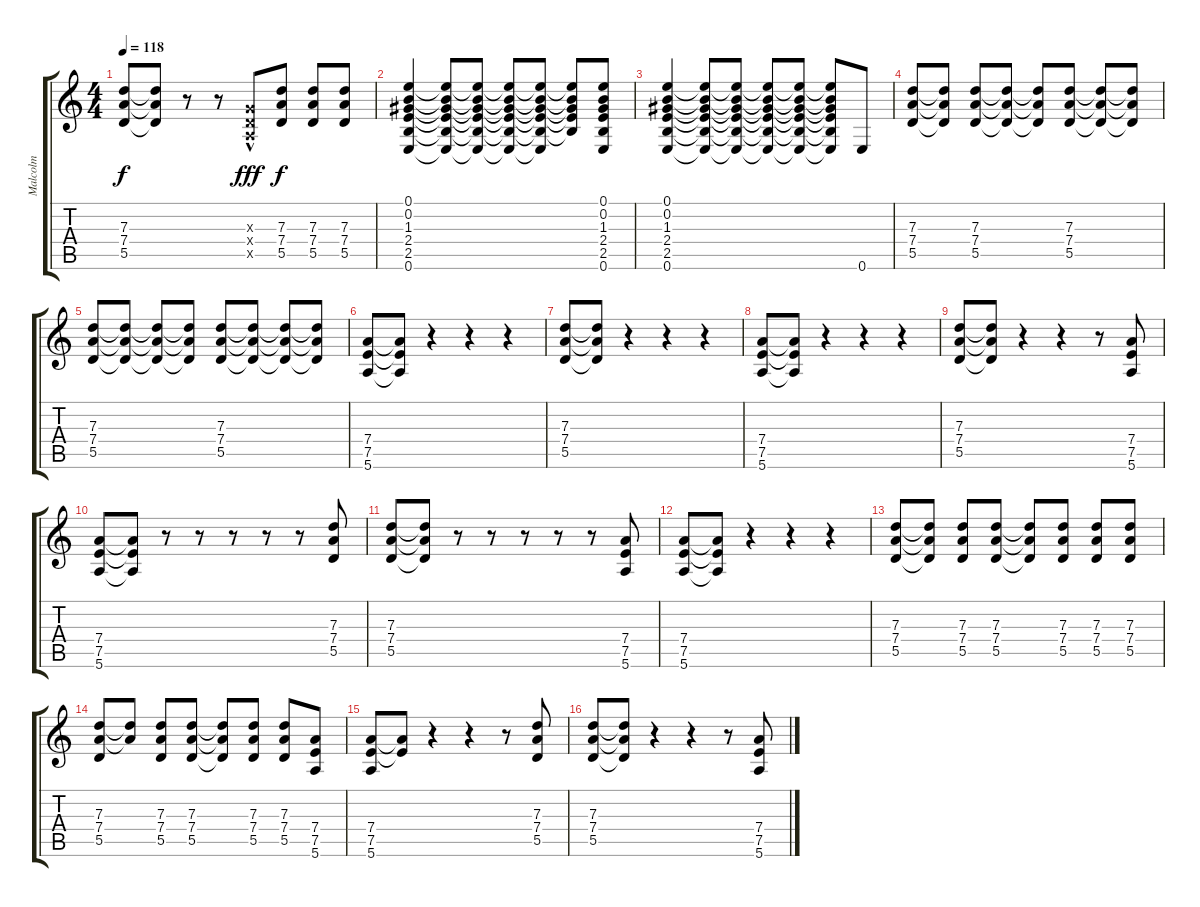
\track ("Malcolm" "Malcolm") {instrument overdrivenguitar}
\staff {score tabs}
\tuning (E4 B3 G3 D3 A2 E2) {hide}
\ts (4 4)
\tempo 118
\clef g2
\ks c
(7.3 7.4 5.5).8{dy f} (7.3{t} 7.4{t} 5.5{t}).8 r.8 r.8 (0.3{hac x} 0.4{hac x} 0.5{hac x}).8{dy fff} (7.3 7.4 5.5).8{dy f} (7.3 7.4 5.5).8 (7.3 7.4 5.5).8 |
(0.1 0.2 1.3 2.4 2.5 0.6).4 (0.1{t} 0.2{t} 1.3{t} 2.4{t} 2.5{t} 0.6{t}).8 (0.1{t} 0.2{t} 1.3{t} 2.4{t} 2.5{t} 0.6{t}).8 (0.1{t} 0.2{t} 1.3{t} 2.4{t} 2.5{t} 0.6{t}).8 (0.1{t} 0.2{t} 1.3{t} 2.4{t} 2.5{t} 0.6{t}).8 (0.1{t} 0.2{t} 1.3{t} 2.4{t} 2.5{t}).8 (0.1 0.2 1.3 2.4 2.5 0.6).8 |
(0.1 0.2 1.3 2.4 2.5 0.6).4 (0.1{t} 0.2{t} 1.3{t} 2.4{t} 2.5{t} 0.6{t}).8 (0.1{t} 0.2{t} 1.3{t} 2.4{t} 2.5{t} 0.6{t}).8 (0.1{t} 0.2{t} 1.3{t} 2.4{t} 2.5{t} 0.6{t}).8 (0.1{t} 0.2{t} 1.3{t} 2.4{t} 2.5{t} 0.6{t}).8 (0.1{t} 0.2{t} 1.3{t} 2.4{t} 2.5{t} 0.6{t}).8 0.6.8 |
(7.3 7.4 5.5).8 (7.3{t} 7.4{t} 5.5{t}).8 (7.3 7.4 5.5).8 (7.3{t} 7.4{t} 5.5{t}).8 (7.3{t} 7.4{t} 5.5{t}).8 (7.3 7.4 5.5).8 (7.3{t} 7.4{t} 5.5{t}).8 (7.3{t} 7.4{t} 5.5{t}).8 |
(7.3 7.4 5.5).8 (7.3{t} 7.4{t} 5.5{t}).8 (7.3{t} 7.4{t} 5.5{t}).8 (7.3{t} 7.4{t} 5.5{t}).8 (7.3 7.4 5.5).8 (7.3{t} 7.4{t} 5.5{t}).8 (7.3{t} 7.4{t} 5.5{t}).8 (7.3{t} 7.4{t} 5.5{t}).8 |
(7.4 7.5 5.6).8 (7.4{t} 7.5{t} 5.6{t}).8 r.4 r.4 r.4 |
(7.3 7.4 5.5).8 (7.3{t} 7.4{t} 5.5{t}).8 r.4 r.4 r.4 |
(7.4 7.5 5.6).8 (7.4{t} 7.5{t} 5.6{t}).8 r.4 r.4 r.4 |
(7.3 7.4 5.5).8 (7.3{t} 7.4{t} 5.5{t}).8 r.4 r.4 r.8 (7.4 7.5 5.6).8 |
(7.4 7.5 5.6).8 (7.4{t} 7.5{t} 5.6{t}).8 r.8 r.8 r.8 r.8 r.8 (7.3 7.4 5.5).8 |
(7.3 7.4 5.5).8 (7.3{t} 7.4{t} 5.5{t}).8 r.8 r.8 r.8 r.8 r.8 (7.4 7.5 5.6).8 |
(7.4 7.5 5.6).8 (7.4{t} 7.5{t} 5.6{t}).8 r.4 r.4 r.4 |
(7.3 7.4 5.5).8 (7.3{t} 7.4{t} 5.5{t}).8 (7.3 7.4 5.5).8 (7.3 7.4 5.5).8 (7.3{t} 7.4{t} 5.5{t}).8 (7.3 7.4 5.5).8 (7.3 7.4 5.5).8 (7.3 7.4 5.5).8 |
(7.3 7.4 5.5).8 (7.3{t} 7.4{t}).8 (7.3 7.4 5.5).8 (7.3 7.4 5.5).8 (7.3{t} 7.4{t} 5.5{t}).8 (7.3 7.4 5.5).8 (7.3 7.4 5.5).8 (7.4 7.5 5.6).8 |
(7.4 7.5 5.6).8 (7.4{t} 7.5{t}).8 r.4 r.4 r.8 (7.3 7.4 5.5).8 |
(7.3 7.4 5.5).8 (7.3{t} 7.4{t} 5.5{t}).8 r.4 r.4 r.8 (7.4 7.5 5.6).8
